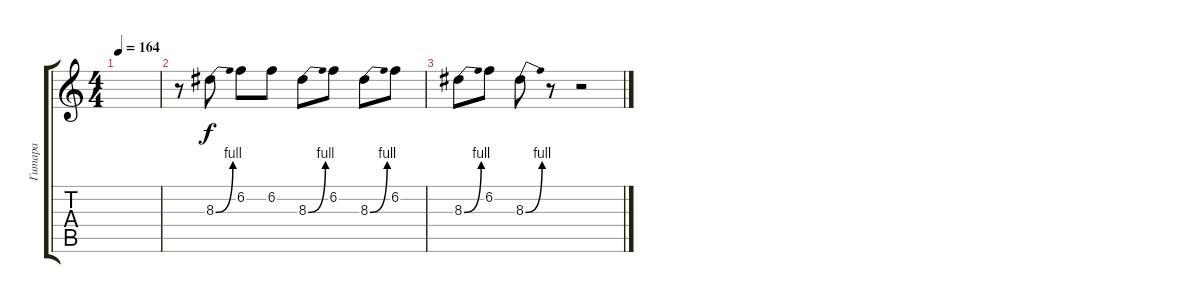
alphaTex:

\track ("Гитара" "Гитара") {instrument distortionguitar}
\staff {score tabs}
\tuning (E4 B3 G3 D3 A2 E2) {hide}
\ts (4 4)
\tempo 164
\clef g2
\ks c
|
r.8 8.3{be (bend 0 0 60 4)}.8 6.2.8 6.2.8 8.3{be (bend 0 0 60 4)}.8 6.2.8 8.3{be (bend 0 0 60 4)}.8 6.2.8 |
8.3{be (bend 0 0 60 4)}.8 6.2.8 8.3{be (bend 0 0 60 4)}.8 r.8 r.2
